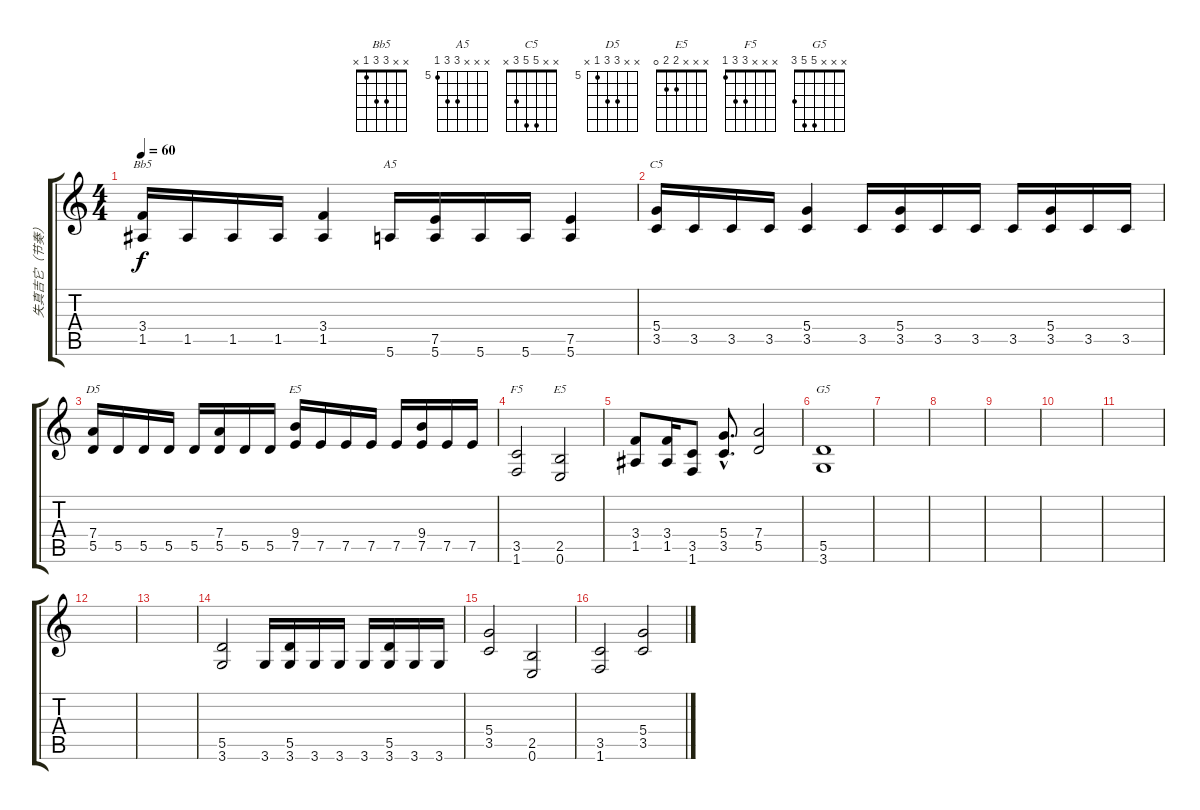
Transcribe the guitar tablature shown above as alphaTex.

\track ("失真吉它（节奏）" "失真吉它（节奏）") {instrument overdrivenguitar}
\staff {score tabs}
\tuning (E4 B3 G3 D3 A2 E2) {hide}
\chord ("Bb5" x x 3 3 1 x)
\chord ("A5" x x x 7 7 5) {firstfret 5}
\chord ("C5" x x 5 5 3 x)
\chord ("D5" x x 7 7 5 x) {firstfret 5}
\chord ("E5" x x 9 9 7 x) {firstfret 7}
\chord ("F5" x x x 3 3 1)
\chord ("E5" x x x 2 2 0)
\chord ("G5" x x x 5 5 3)
\ts (4 4)
\tempo 60
\clef g2
\ks c
(3.4 1.5).16{ch "Bb5" dy f} 1.5.16 1.5.16 1.5.16 (3.4 1.5).4 5.6.16{ch "A5"} (7.5 5.6).16 5.6.16 5.6.16 (7.5 5.6).4 |
(5.4 3.5).16{ch "C5"} 3.5.16 3.5.16 3.5.16 (5.4 3.5).4 3.5.16 (5.4 3.5).16 3.5.16 3.5.16 3.5.16 (5.4 3.5).16 3.5.16 3.5.16 |
(7.4 5.5).16{ch "D5"} 5.5.16 5.5.16 5.5.16 5.5.16 (7.4 5.5).16 5.5.16 5.5.16 (9.4 7.5).16{ch "E5"} 7.5.16 7.5.16 7.5.16 7.5.16 (9.4 7.5).16 7.5.16 7.5.16 |
(3.5 1.6).2{ch "F5"} (2.5 0.6).2{ch "E5"} |
(3.4 1.5).8 (3.4 1.5).16 (3.5 1.6).8 (5.4{hac} 3.5{hac}).8{d} (7.4 5.5).2 |
(5.5 3.6).1{ch "G5"} |
|
|
|
|
|
|
|
(5.5 3.6).2 3.6.16 (5.5 3.6).16 3.6.16 3.6.16 3.6.16 (5.5 3.6).16 3.6.16 3.6.16 |
(5.4 3.5).2 (2.5 0.6).2 |
(3.5 1.6).2 (5.4 3.5).2
